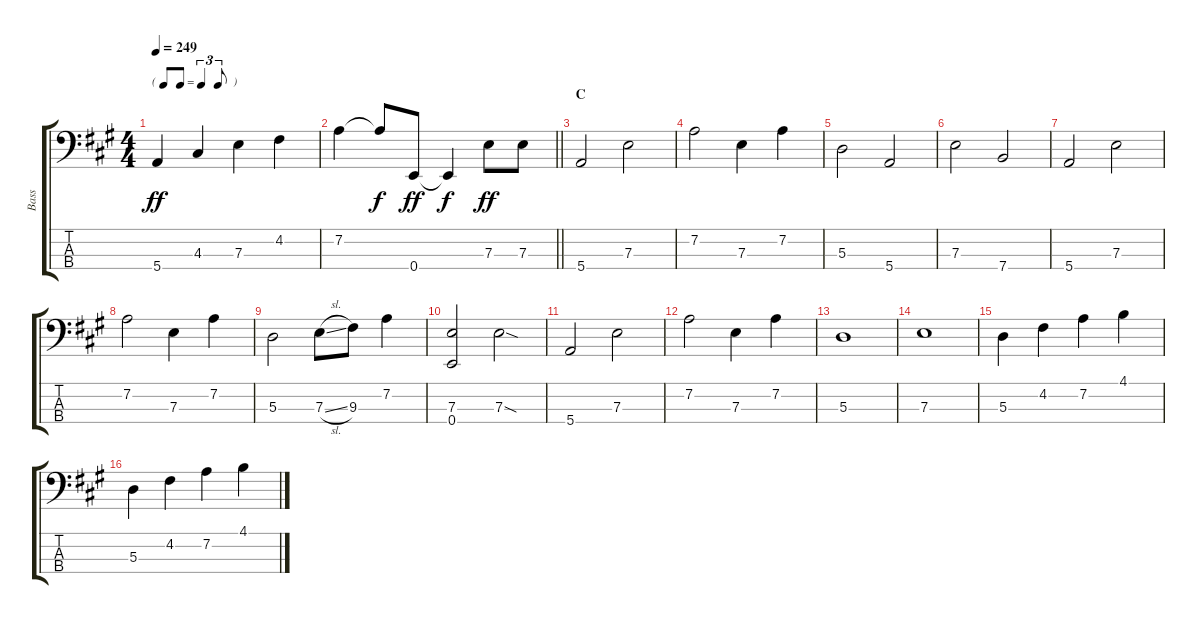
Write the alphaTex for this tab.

\track ("Bass" "Bass") {instrument electricbassfinger}
\staff {score tabs}
\tuning (G2 D2 A1 E1) {hide}
\ts (4 4)
\tf triplet8th
\tempo 249
\clef f4
\ks a
5.4.4{dy ff} 4.3.4 7.3.4 4.2.4 |
\barLineRight lightlight
7.2.4 7.2{t}.8{dy f} 0.4.8{dy ff} 0.4{t}.4{dy f} 7.3.8{dy ff} 7.3.8 |
\section ("" "C")
5.4.2 7.3.2 |
7.2.2 7.3.4 7.2.4 |
5.3.2 5.4.2 |
7.3.2 7.4.2 |
5.4.2 7.3.2 |
7.2.2 7.3.4 7.2.4 |
5.3.2 7.3{sl}.8 9.3.8 7.2.4 |
(7.3 0.4).2 7.3{sod}.2 |
5.4.2 7.3.2 |
7.2.2 7.3.4 7.2.4 |
5.3.1 |
7.3.1 |
5.3.4 4.2.4 7.2.4 4.1.4 |
5.3.4 4.2.4 7.2.4 4.1.4
